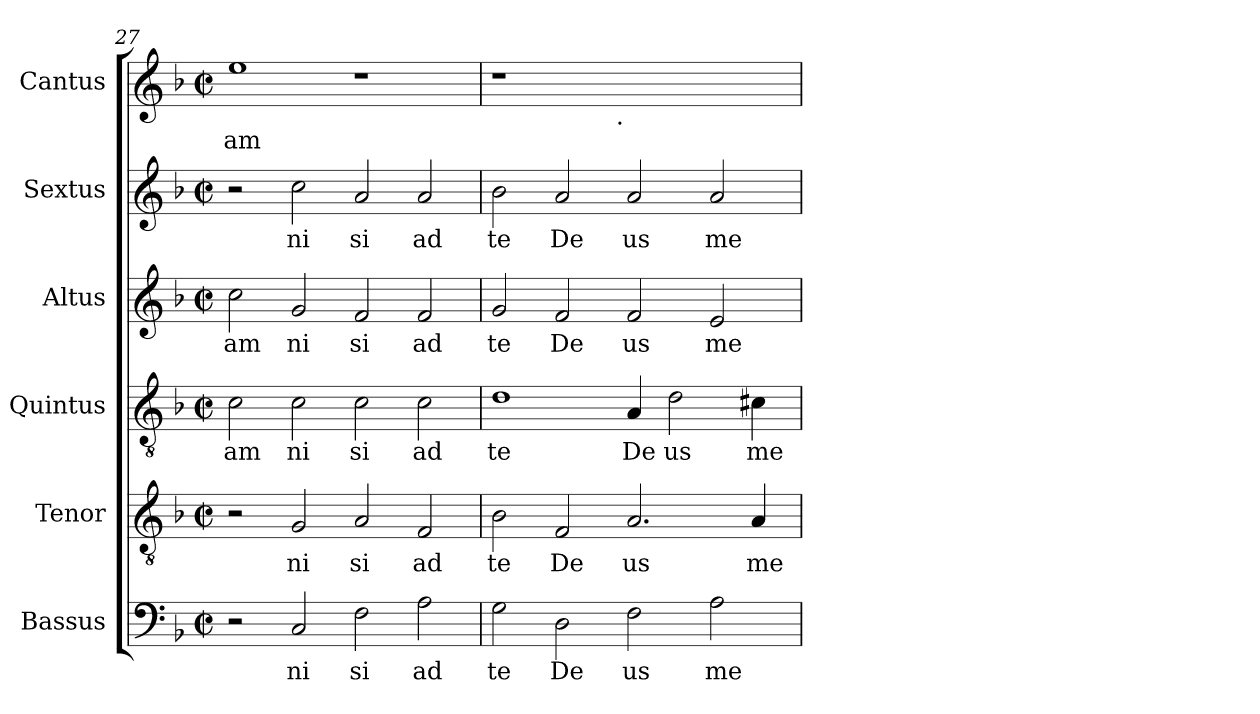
**kern	**text	**kern	**text	**kern	**text	**kern	**text	**kern	**text	**kern	**text
*part6	*part6	*part5	*part5	*part4	*part4	*part3	*part3	*part2	*part2	*part1	*part1
*staff6	*staff6	*staff5	*staff5	*staff4	*staff4	*staff3	*staff3	*staff2	*staff2	*staff1	*staff1
*I"Bassus	*	*I"Tenor	*	*I"Quintus	*	*I"Altus	*	*I"Sextus	*	*I"Cantus	*
*clefF4	*	*clefGv2	*	*clefGv2	*	*clefG2	*	*clefG2	*	*clefG2	*
*k[b-]	*	*k[b-]	*	*k[b-]	*	*k[b-]	*	*k[b-]	*	*k[b-]	*
*F:	*	*F:	*	*F:	*	*F:	*	*F:	*	*F:	*
*M2/2	*	*M2/2	*	*M2/2	*	*M2/2	*	*M2/2	*	*M2/2	*
*met(c|)	*	*met(c|)	*	*met(c|)	*	*met(c|)	*	*met(c|)	*	*met(c|)	*
=27	=27	=27	=27	=27	=27	=27	=27	=27	=27	=27	=27
!	!	!	!	!	!LO:LY:b:cj	!	!LO:LY:b:cj	!	!	!	!LO:LY:b:cj
2r	.	2r	.	2c\	am	2cc\	am	2r	.	1ee	am
!	!LO:LY:b:cj	!	!LO:LY:b:cj	!	!LO:LY:b:cj	!	!LO:LY:b:cj	!	!LO:LY:b:cj	!	!
2C/	ni	2G/	ni	2c\	ni	2g/	ni	2cc\	ni	.	.
!	!LO:LY:b:cj	!	!LO:LY:b:cj	!	!LO:LY:b:cj	!	!LO:LY:b:cj	!	!LO:LY:b:cj	!	!
2F\	si	2A/	si	2c\	si	2f/	si	2a/	si	1r	.
!	!LO:LY:b:cj	!	!LO:LY:b:cj	!	!LO:LY:b:cj	!	!LO:LY:b:cj	!	!LO:LY:b:cj	!	!
2A\	ad	2F/	ad	2c\	ad	2f/	ad	2a/	ad	.	.
=28	=28	=28	=28	=28	=28	=28	=28	=28	=28	=28	=28
!	!LO:LY:b:cj	!	!LO:LY:b:cj	!	!LO:LY:b:cj	!	!LO:LY:b:cj	!	!LO:LY:b:cj	!	!
*	*	*	*	*	*	*	*	*	*	*^	*
2G\	te	2B-\	te	1d	te	2g/	te	2b-\	te	1r	2ryy	.
!	!LO:LY:b:cj	!	!LO:LY:b:cj	!	!	!	!LO:LY:b:cj	!	!LO:LY:b:cj	!	!	!
2D\	De	2F/	De	.	.	2f/	De	2a/	De	.	4...ryy	.
!	!	!	!	!	!	!	!	!	!	!	!LO:TX:b:t=.	!
.	.	.	.	.	.	.	.	.	.	.	1ryy	.
!	!LO:LY:b:cj	!	!LO:LY:b:cj	!	!LO:LY:b:cj	!	!LO:LY:b:cj	!	!LO:LY:b:cj	!	!	!
2F\	us	2.A/	us	4A/	De	2f/	us	2a/	us	1ryy	.	.
!	!	!	!	!	!LO:LY:b:cj	!	!	!	!	!	!	!
.	.	.	.	2d\	us	.	.	.	.	.	.	.
!	!LO:LY:b:cj	!	!	!	!	!	!LO:LY:b:cj	!	!LO:LY:b:cj	!	!	!
2A\	me	.	.	.	.	2e/	me	2a/	me	.	.	.
!	!	!	!LO:LY:b:cj	!	!LO:LY:b:cj	!	!	!	!	!	!	!
.	.	4A/	me	4c#X\	me	.	.	.	.	.	.	.
.	.	.	.	.	.	.	.	.	.	.	32ryy	.
*	*	*	*	*	*	*	*	*	*	*v	*v	*
=	=	=	=	=	=	=	=	=	=	=	=
*-	*-	*-	*-	*-	*-	*-	*-	*-	*-	*-	*-
